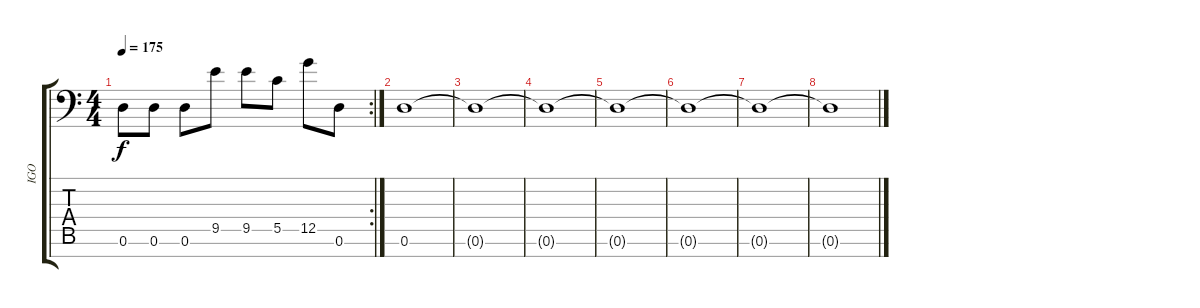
\track ("IGO" "IGO") {instrument overdrivenguitar}
\staff {score tabs}
\tuning (D4 A3 F3 C3 G2 D2 A1) {hide}
\rc 2
\ts (4 4)
\tempo 175
\clef f4
\ks c
0.6.8{dy f} 0.6.8 0.6.8 9.5.8 9.5.8 5.5.8 12.5.8 0.6.8 |
0.6.1{volume 13} |
0.6{t}.1{volume 11} |
0.6{t}.1{volume 9} |
0.6{t}.1{volume 7} |
0.6{t}.1{volume 5} |
0.6{t}.1{volume 3} |
0.6{t}.1{volume 1}
